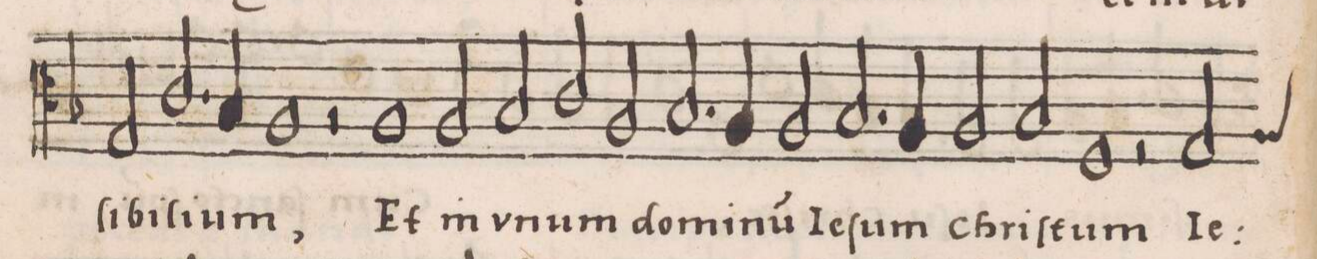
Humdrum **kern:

**kern	**text
*I"ALTVS	*
*clefC3	*
*k[b-]	*
*M2/1	*
2G/	-ſi-
2.c/	-bi-
4B-/	-li-
=14-	=14-
1A	-um,
2r	.
1A/	Et
=15-	=15-
2A/	in
2B-/	v-
2c/	-num
=16-	=16-
2A/	do-
2.B-/	-mi-
4A/	.
2A/	-nu(m)
=17-	=17-
2.B-/	Ie-
4A/	-ſum
2A/	Chri-
2B-/	.
=18-	=18-
1F	-ſtum
2r	.
*custos:A	*
2G/	Ie-
=19-	=19-
*-	*-
